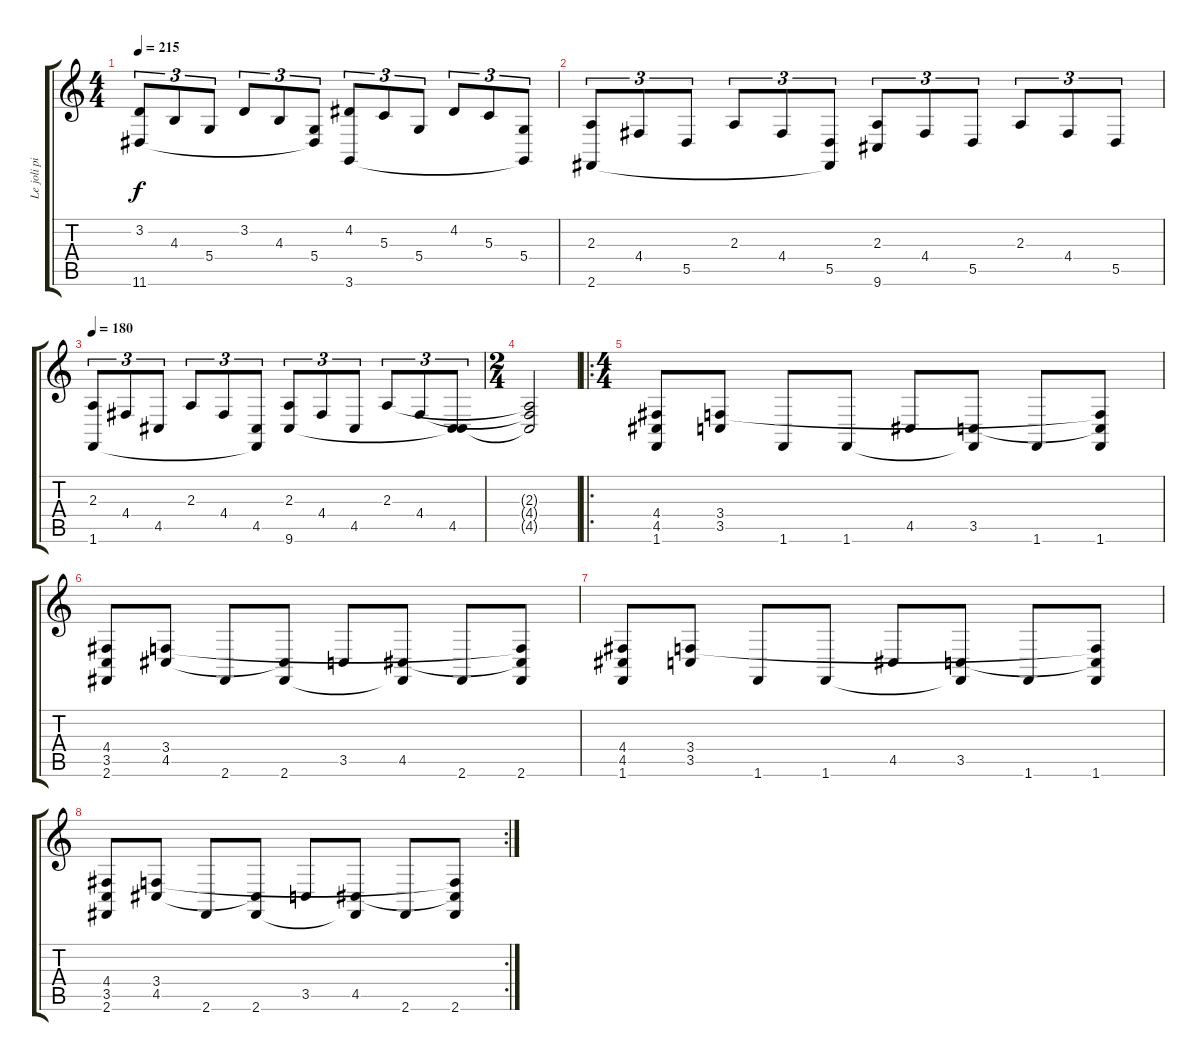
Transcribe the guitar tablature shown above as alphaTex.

\track ("Le joli piano de Michael" "Le joli pi") {instrument acousticgrandpiano}
\staff {score tabs}
\tuning (E4 B3 G3 D3 A2 E2) {hide}
\ts (4 4)
\tempo 215
\clef g2
\ks c
(3.2 11.6).8{tu (3 2) dy f} 4.3.8{tu (3 2)} 5.4.8{tu (3 2)} 3.2.8{tu (3 2)} 4.3.8{tu (3 2)} (5.4 11.6{t}).8{tu (3 2)} (4.2 3.6).8{tu (3 2)} 5.3.8{tu (3 2)} 5.4.8{tu (3 2)} 4.2.8{tu (3 2)} 5.3.8{tu (3 2)} (5.4 3.6{t}).8{tu (3 2)} |
(2.3 2.6).8{tu (3 2)} 4.4.8{tu (3 2)} 5.5.8{tu (3 2)} 2.3.8{tu (3 2)} 4.4.8{tu (3 2)} (5.5 2.6{t}).8{tu (3 2)} (2.3 9.6).8{tu (3 2)} 4.4.8{tu (3 2)} 5.5.8{tu (3 2)} 2.3.8{tu (3 2)} 4.4.8{tu (3 2)} 5.5.8{tu (3 2)} |
\tempo 180
(2.3 1.6).8{tu (3 2)} 4.4.8{tu (3 2)} 4.5.8{tu (3 2)} 2.3.8{tu (3 2)} 4.4.8{tu (3 2)} (4.5 1.6{t}).8{tu (3 2)} (2.3 9.6).8{tu (3 2)} 4.4.8{tu (3 2)} 4.5.8{tu (3 2)} 2.3.8{tu (3 2)} 4.4.8{tu (3 2)} (4.5 9.6{t}).8{tu (3 2)} |
\ts (2 4)
(2.3{t} 4.4{t} 4.5{t}).2 |
\ro
\ts (4 4)
(4.4 4.5 1.6).8 (3.4 3.5).8 1.6.8 1.6.8 4.5.8 (3.5 1.6{t}).8 1.6.8 (3.4{t} 3.5{t} 1.6).8 |
(4.4 3.5 2.6).8 (3.4 4.5).8 2.6.8 (4.5{t} 2.6).8 3.5.8 (4.5 2.6{t}).8 2.6.8 (3.4{t} 4.5{t} 2.6).8 |
(4.4 4.5 1.6).8 (3.4 3.5).8 1.6.8 1.6.8 4.5.8 (3.5 1.6{t}).8 1.6.8 (3.4{t} 3.5{t} 1.6).8 |
\rc 2
(4.4 3.5 2.6).8 (3.4 4.5).8 2.6.8 (4.5{t} 2.6).8 3.5.8 (4.5 2.6{t}).8 2.6.8 (3.4{t} 4.5{t} 2.6).8
